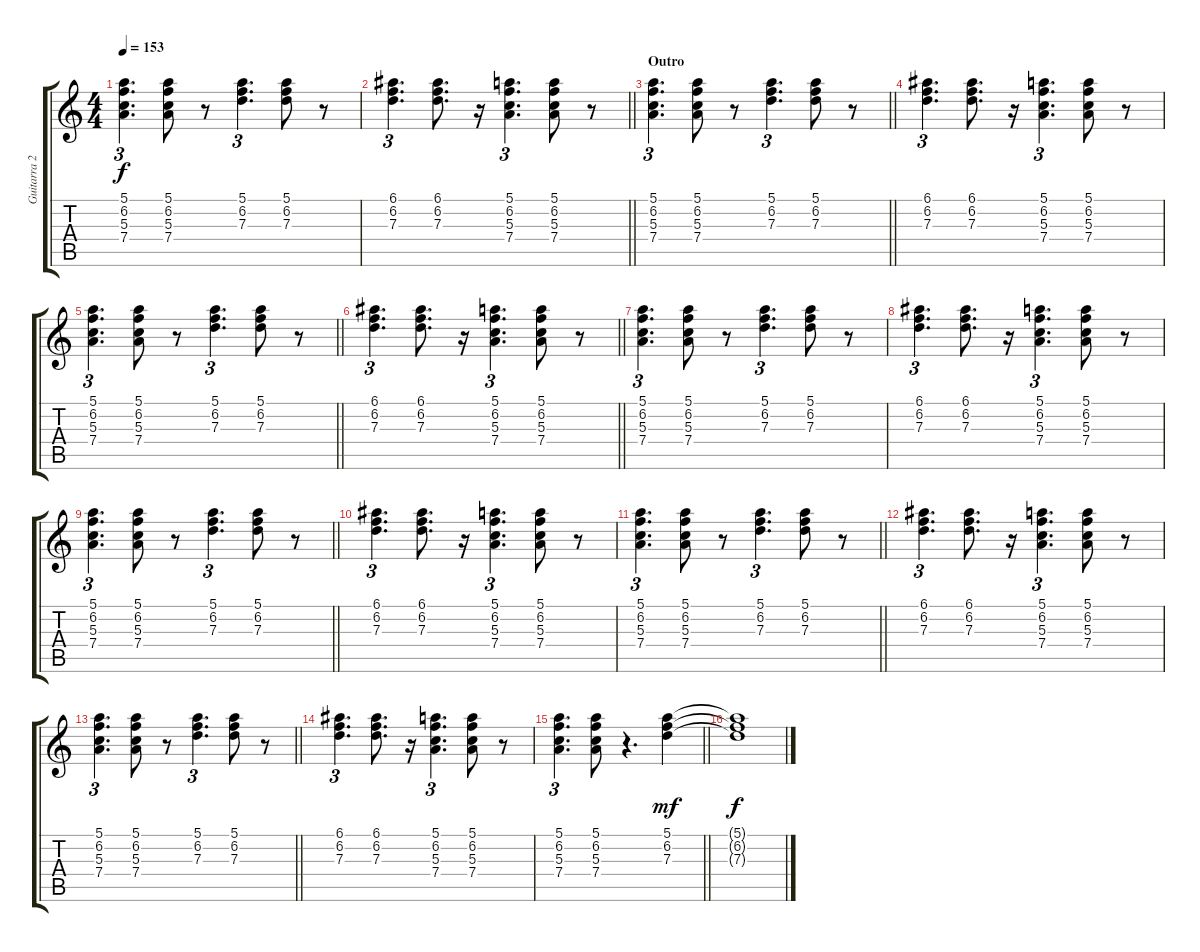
\track ("Guitarra 2 (Dani Mezquita)" "Guitarra 2") {instrument electricguitarmuted}
\staff {score tabs}
\tuning (E4 B3 G3 D3 A2 E2) {hide}
\ts (4 4)
\tempo 153
\clef g2
\ks c
(5.1 6.2 5.3 7.4).4{d tu (3 2) dy f} (5.1 6.2 5.3 7.4).8 r.8 (5.1 6.2 7.3).4{d tu (3 2)} (5.1 6.2 7.3).8 r.8 |
\barLineRight lightlight
(6.1 6.2 7.3).4{d tu (3 2)} (6.1 6.2 7.3).8{d} r.16 (5.1 6.2 5.3 7.4).4{d tu (3 2)} (5.1 6.2 5.3 7.4).8 r.8 |
\section ("" "Outro")
\barLineRight lightlight
(5.1 6.2 5.3 7.4).4{d tu (3 2)} (5.1 6.2 5.3 7.4).8 r.8 (5.1 6.2 7.3).4{d tu (3 2)} (5.1 6.2 7.3).8 r.8 |
(6.1 6.2 7.3).4{d tu (3 2)} (6.1 6.2 7.3).8{d} r.16 (5.1 6.2 5.3 7.4).4{d tu (3 2)} (5.1 6.2 5.3 7.4).8 r.8 |
\barLineRight lightlight
(5.1 6.2 5.3 7.4).4{d tu (3 2)} (5.1 6.2 5.3 7.4).8 r.8 (5.1 6.2 7.3).4{d tu (3 2)} (5.1 6.2 7.3).8 r.8 |
\barLineRight lightlight
(6.1 6.2 7.3).4{d tu (3 2)} (6.1 6.2 7.3).8{d} r.16 (5.1 6.2 5.3 7.4).4{d tu (3 2)} (5.1 6.2 5.3 7.4).8 r.8 |
(5.1 6.2 5.3 7.4).4{d tu (3 2)} (5.1 6.2 5.3 7.4).8 r.8 (5.1 6.2 7.3).4{d tu (3 2)} (5.1 6.2 7.3).8 r.8 |
(6.1 6.2 7.3).4{d tu (3 2)} (6.1 6.2 7.3).8{d} r.16 (5.1 6.2 5.3 7.4).4{d tu (3 2)} (5.1 6.2 5.3 7.4).8 r.8 |
\barLineRight lightlight
(5.1 6.2 5.3 7.4).4{d tu (3 2)} (5.1 6.2 5.3 7.4).8 r.8 (5.1 6.2 7.3).4{d tu (3 2)} (5.1 6.2 7.3).8 r.8 |
(6.1 6.2 7.3).4{d tu (3 2)} (6.1 6.2 7.3).8{d} r.16 (5.1 6.2 5.3 7.4).4{d tu (3 2)} (5.1 6.2 5.3 7.4).8 r.8 |
\barLineRight lightlight
(5.1 6.2 5.3 7.4).4{d tu (3 2)} (5.1 6.2 5.3 7.4).8 r.8 (5.1 6.2 7.3).4{d tu (3 2)} (5.1 6.2 7.3).8 r.8 |
(6.1 6.2 7.3).4{d tu (3 2)} (6.1 6.2 7.3).8{d} r.16 (5.1 6.2 5.3 7.4).4{d tu (3 2)} (5.1 6.2 5.3 7.4).8 r.8 |
\barLineRight lightlight
(5.1 6.2 5.3 7.4).4{d tu (3 2)} (5.1 6.2 5.3 7.4).8 r.8 (5.1 6.2 7.3).4{d tu (3 2)} (5.1 6.2 7.3).8 r.8 |
(6.1 6.2 7.3).4{d tu (3 2)} (6.1 6.2 7.3).8{d} r.16 (5.1 6.2 5.3 7.4).4{d tu (3 2)} (5.1 6.2 5.3 7.4).8 r.8 |
\barLineRight lightlight
(5.1 6.2 5.3 7.4).4{d tu (3 2)} (5.1 6.2 5.3 7.4).8 r.4{d} (5.1 6.2 7.3).4{dy mf} |
(5.1{t} 6.2{t} 7.3{t}).1{dy f}
